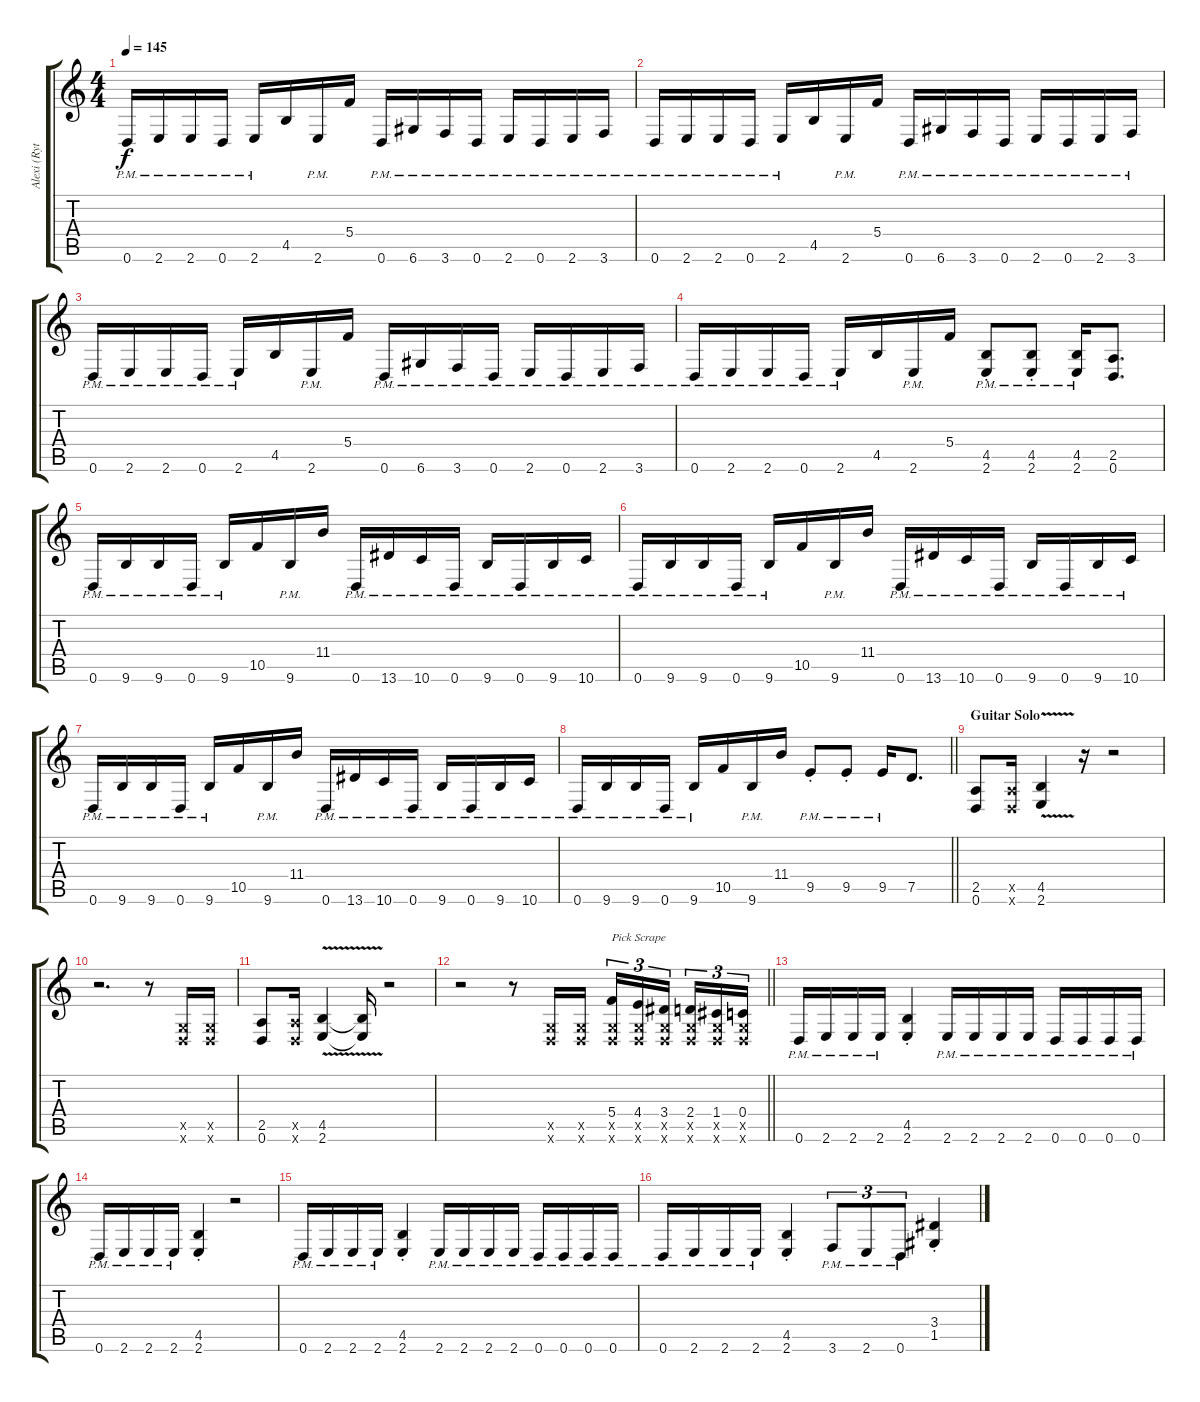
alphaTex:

\track ("Alexi (Rythm Guitar)" "Alexi (Ryt") {instrument distortionguitar}
\staff {score tabs}
\tuning (D4 A3 F3 C3 G2 D2) {hide}
\ts (4 4)
\tempo 145
\clef g2
\ks c
0.6{pm}.16{dy f} 2.6{pm}.16 2.6{pm}.16 0.6{pm}.16 2.6{pm}.16 4.5.16 2.6{pm}.16 5.4.16 0.6{pm}.16 6.6{pm}.16 3.6{pm}.16 0.6{pm}.16 2.6{pm}.16 0.6{pm}.16 2.6{pm}.16 3.6{pm}.16 |
0.6{pm}.16 2.6{pm}.16 2.6{pm}.16 0.6{pm}.16 2.6{pm}.16 4.5.16 2.6{pm}.16 5.4.16 0.6{pm}.16 6.6{pm}.16 3.6{pm}.16 0.6{pm}.16 2.6{pm}.16 0.6{pm}.16 2.6{pm}.16 3.6{pm}.16 |
0.6{pm}.16 2.6{pm}.16 2.6{pm}.16 0.6{pm}.16 2.6{pm}.16 4.5.16 2.6{pm}.16 5.4.16 0.6{pm}.16 6.6{pm}.16 3.6{pm}.16 0.6{pm}.16 2.6{pm}.16 0.6{pm}.16 2.6{pm}.16 3.6{pm}.16 |
0.6{pm}.16 2.6{pm}.16 2.6{pm}.16 0.6{pm}.16 2.6{pm}.16 4.5.16 2.6{pm}.16 5.4.16 (4.5{pm st} 2.6{pm st}).8 (4.5{pm st} 2.6{pm st}).8 (4.5{pm} 2.6{pm}).16 (2.5 0.6).8{d} |
0.6{pm}.16{balance 2} 9.6{pm}.16 9.6{pm}.16 0.6{pm}.16 9.6{pm}.16 10.5.16 9.6{pm}.16 11.4.16 0.6{pm}.16 13.6{pm}.16 10.6{pm}.16 0.6{pm}.16 9.6{pm}.16 0.6{pm}.16 9.6{pm}.16 10.6{pm}.16 |
0.6{pm}.16 9.6{pm}.16 9.6{pm}.16 0.6{pm}.16 9.6{pm}.16 10.5.16 9.6{pm}.16 11.4.16 0.6{pm}.16 13.6{pm}.16 10.6{pm}.16 0.6{pm}.16 9.6{pm}.16 0.6{pm}.16 9.6{pm}.16 10.6{pm}.16 |
0.6{pm}.16 9.6{pm}.16 9.6{pm}.16 0.6{pm}.16 9.6{pm}.16 10.5.16 9.6{pm}.16 11.4.16 0.6{pm}.16 13.6{pm}.16 10.6{pm}.16 0.6{pm}.16 9.6{pm}.16 0.6{pm}.16 9.6{pm}.16 10.6{pm}.16 |
\barLineRight lightlight
0.6{pm}.16 9.6{pm}.16 9.6{pm}.16 0.6{pm}.16 9.6{pm}.16 10.5.16 9.6{pm}.16 11.4.16 9.5{pm st}.8{volume 14 balance 3} 9.5{pm st}.8 9.5{pm}.16 7.5.8{d} |
\section ("" "Guitar Solo")
(2.5 0.6).8{volume 13 balance 2 instrument distortionguitar} (2.5{x} 0.6{x}).16 (4.5{v} 2.6{v}).4 r.16 r.2 |
r.2{d} r.8 (0.5{x} 0.6{x}).16 (0.5{x} 0.6{x}).16 |
(2.5 0.6).8 (2.5{x} 0.6{x}).16 (4.5{v} 2.6{v}).4 (4.5{t} 2.6{t}).16 r.2 |
\barLineRight lightlight
r.2 r.8 (0.5{x} 0.6{x}).16 (0.5{x} 0.6{x}).16 (5.4 0.5{x} 0.6{x}).16{tu (3 2) txt "Pick Scrape" volume 16 balance 2 instrument guitarfretnoise} (4.4 0.5{x} 0.6{x}).16{tu (3 2)} (3.4 0.5{x} 0.6{x}).16{tu (3 2) beam splitsecondary} (2.4 0.5{x} 0.6{x}).16{tu (3 2)} (1.4 0.5{x} 0.6{x}).16{tu (3 2)} (0.4 0.5{x} 0.6{x}).16{tu (3 2)} |
0.6{pm}.16{volume 11 balance 2 instrument distortionguitar} 2.6{pm}.16 2.6{pm}.16 2.6{pm}.16 (4.5{st} 2.6{st}).4 2.6{pm}.16 2.6{pm}.16 2.6{pm}.16 2.6{pm}.16 0.6{pm}.16 0.6{pm}.16 0.6{pm}.16 0.6{pm}.16 |
0.6{pm}.16 2.6{pm}.16 2.6{pm}.16 2.6{pm}.16 (4.5{st} 2.6{st}).4 r.2 |
0.6{pm}.16 2.6{pm}.16 2.6{pm}.16 2.6{pm}.16 (4.5{st} 2.6{st}).4 2.6{pm}.16 2.6{pm}.16 2.6{pm}.16 2.6{pm}.16 0.6{pm}.16 0.6{pm}.16 0.6{pm}.16 0.6{pm}.16 |
0.6{pm}.16 2.6{pm}.16 2.6{pm}.16 2.6{pm}.16 (4.5{st} 2.6{st}).4 3.6{pm}.8{tu (3 2)} 2.6{pm}.8{tu (3 2)} 0.6{pm}.8{tu (3 2)} (3.4{st} 1.5{st}).4
